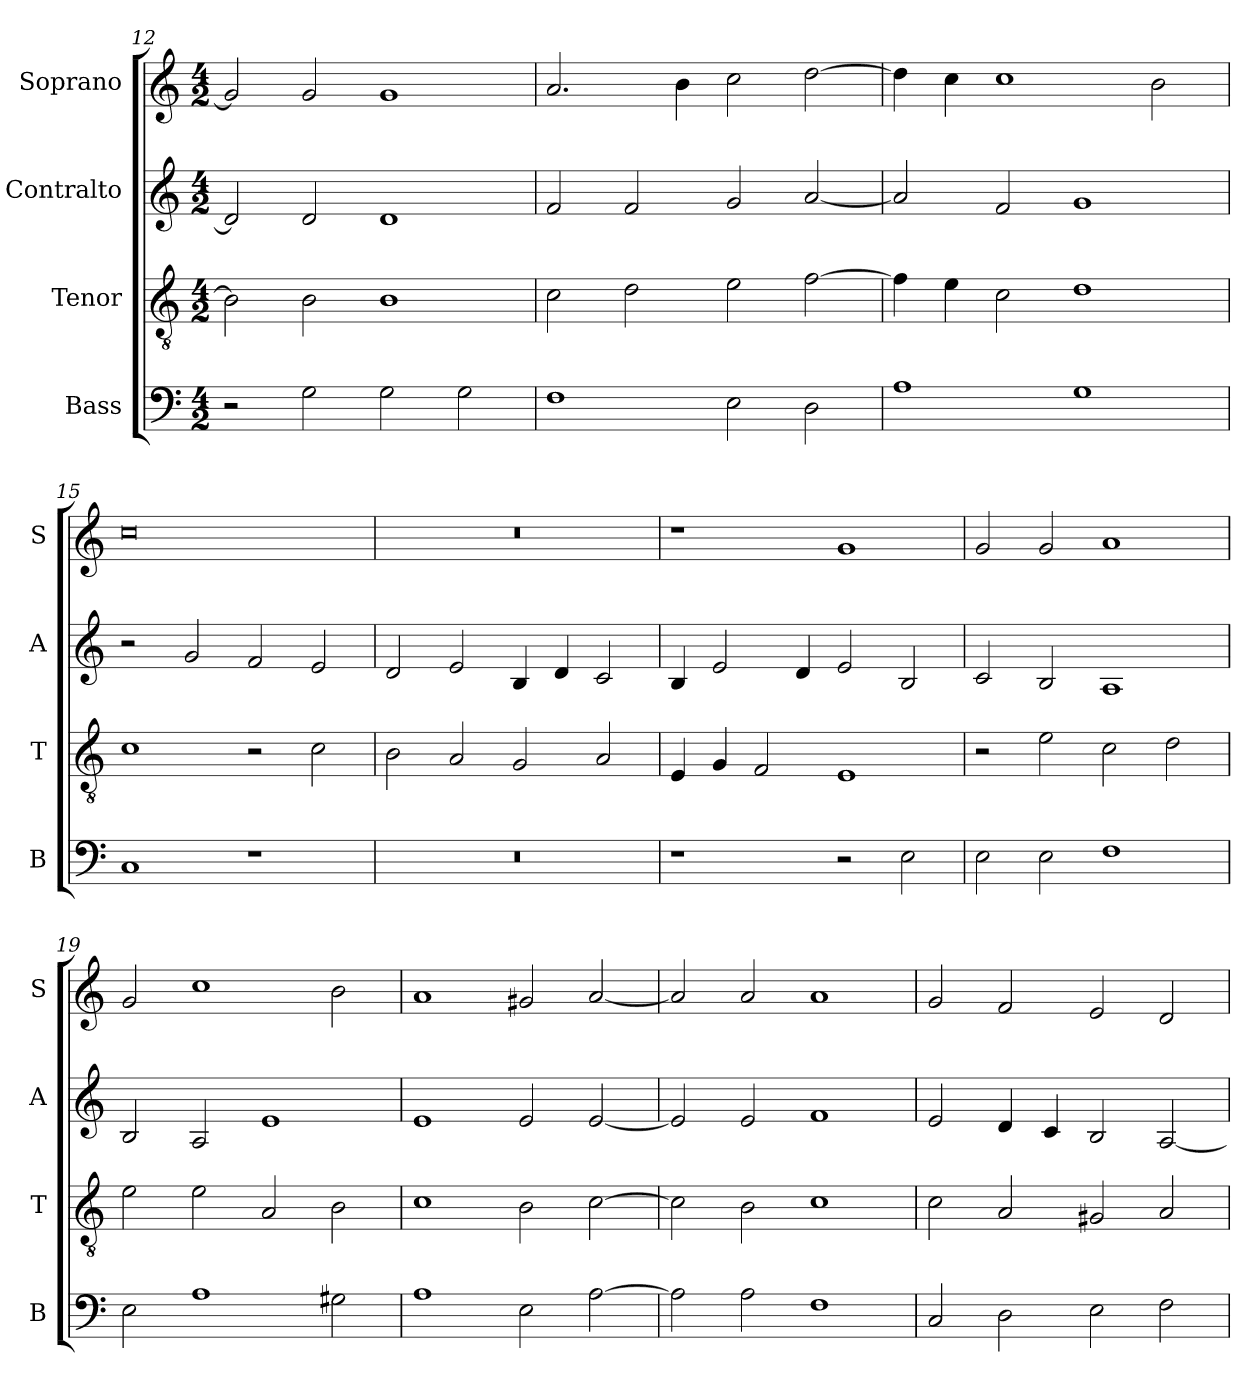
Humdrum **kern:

**kern	**kern	**kern	**kern
*part4	*part3	*part2	*part1
*staff4	*staff3	*staff2	*staff1
*I"Bass	*I"Tenor	*I"Contralto	*I"Soprano
*I'B	*I'T	*I'A	*I'S
*clefF4	*clefGv2	*clefG2	*clefG2
*k[]	*k[]	*k[]	*k[]
*E:phr	*E:phr	*E:phr	*E:phr
*M4/2	*M4/2	*M4/2	*M4/2
=12	=12	=12	=12
2r	2B]	2d]	2g]
2G	2B	2d	2g
2G	1B	1d	1g
2G	.	.	.
=13	=13	=13	=13
1F	2c	2f	2.a
.	2d	2f	.
.	.	.	4b
2E	2e	2g	2cc
2D	[2f	[2a	[2dd
=14	=14	=14	=14
1A	4f]	2a]	4dd]
.	4e	.	4cc
.	2c	2f	1cc
1G	1d	1g	.
.	.	.	2b
=15	=15	=15	=15
1C	1c	2r	0cc
.	.	2g	.
1r	2r	2f	.
.	2c	2e	.
=16	=16	=16	=16
0r	2B	2d	0r
.	2A	2e	.
.	2G	4B	.
.	.	4d	.
.	2A	2c	.
=17	=17	=17	=17
1r	4E	4B	1r
.	4G	2e	.
.	2F	.	.
.	.	4d	.
2r	1E	2e	1g
2E	.	2B	.
=18	=18	=18	=18
2E	2r	2c	2g
2E	2e	2B	2g
1F	2c	1A	1a
.	2d	.	.
=19	=19	=19	=19
2E	2e	2B	2g
1A	2e	2A	1cc
.	2A	1e	.
2G#X	2B	.	2b
=20	=20	=20	=20
1A	1c	1e	1a
2E	2B	2e	2g#X
[2A	[2c	[2e	[2a
=21	=21	=21	=21
2A]	2c]	2e]	2a]
2A	2B	2e	2a
1F	1c	1f	1a
=22	=22	=22	=22
2C	2c	2e	2g
2D	2A	4d	2f
.	.	4c	.
2E	2G#X	2B	2e
2F	2A	[2A	2d
=	=	=	=
*-	*-	*-	*-
